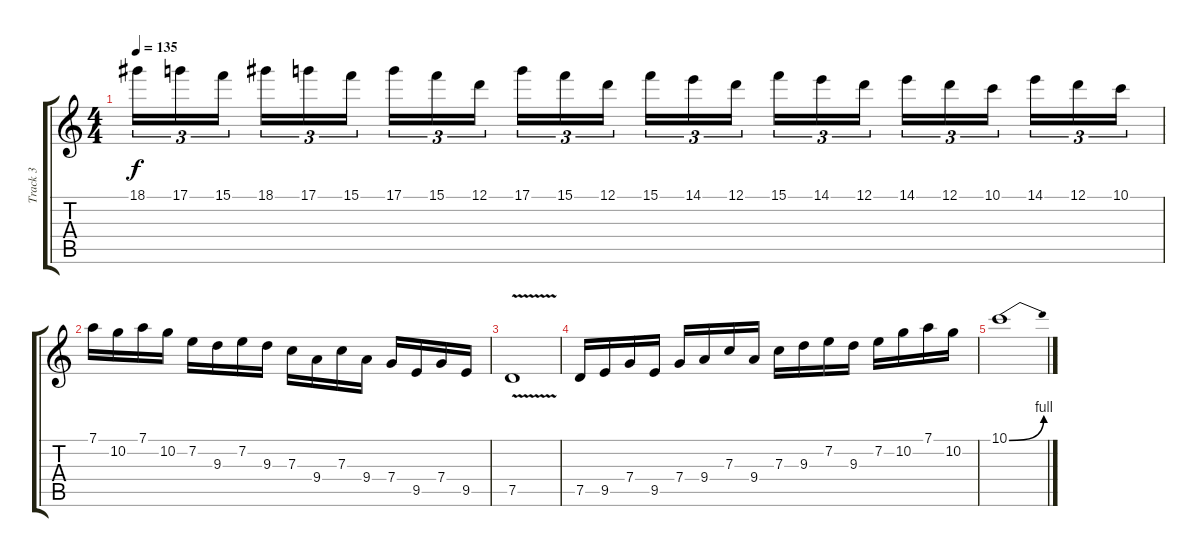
\track ("Track 3" "Track 3") {instrument distortionguitar}
\staff {score tabs}
\tuning (D4 A3 F3 C3 G2 C2) {hide}
\ts (4 4)
\tempo 135
\clef g2
\ks c
18.1.16{tu (3 2) dy f} 17.1.16{tu (3 2)} 15.1.16{tu (3 2) beam splitsecondary} 18.1.16{tu (3 2)} 17.1.16{tu (3 2)} 15.1.16{tu (3 2)} 17.1.16{tu (3 2)} 15.1.16{tu (3 2)} 12.1.16{tu (3 2) beam splitsecondary} 17.1.16{tu (3 2)} 15.1.16{tu (3 2)} 12.1.16{tu (3 2)} 15.1.16{tu (3 2)} 14.1.16{tu (3 2)} 12.1.16{tu (3 2) beam splitsecondary} 15.1.16{tu (3 2)} 14.1.16{tu (3 2)} 12.1.16{tu (3 2)} 14.1.16{tu (3 2)} 12.1.16{tu (3 2)} 10.1.16{tu (3 2) beam splitsecondary} 14.1.16{tu (3 2)} 12.1.16{tu (3 2)} 10.1.16{tu (3 2)} |
7.1.16 10.2.16 7.1.16 10.2.16 7.2.16 9.3.16 7.2.16 9.3.16 7.3.16 9.4.16 7.3.16 9.4.16 7.4.16 9.5.16 7.4.16 9.5.16 |
7.5{v}.1 |
7.5.16 9.5.16 7.4.16 9.5.16 7.4.16 9.4.16 7.3.16 9.4.16 7.3.16 9.3.16 7.2.16 9.3.16 7.2.16 10.2.16 7.1.16 10.2.16 |
10.1{be (bend 0 0 60 4)}.1
